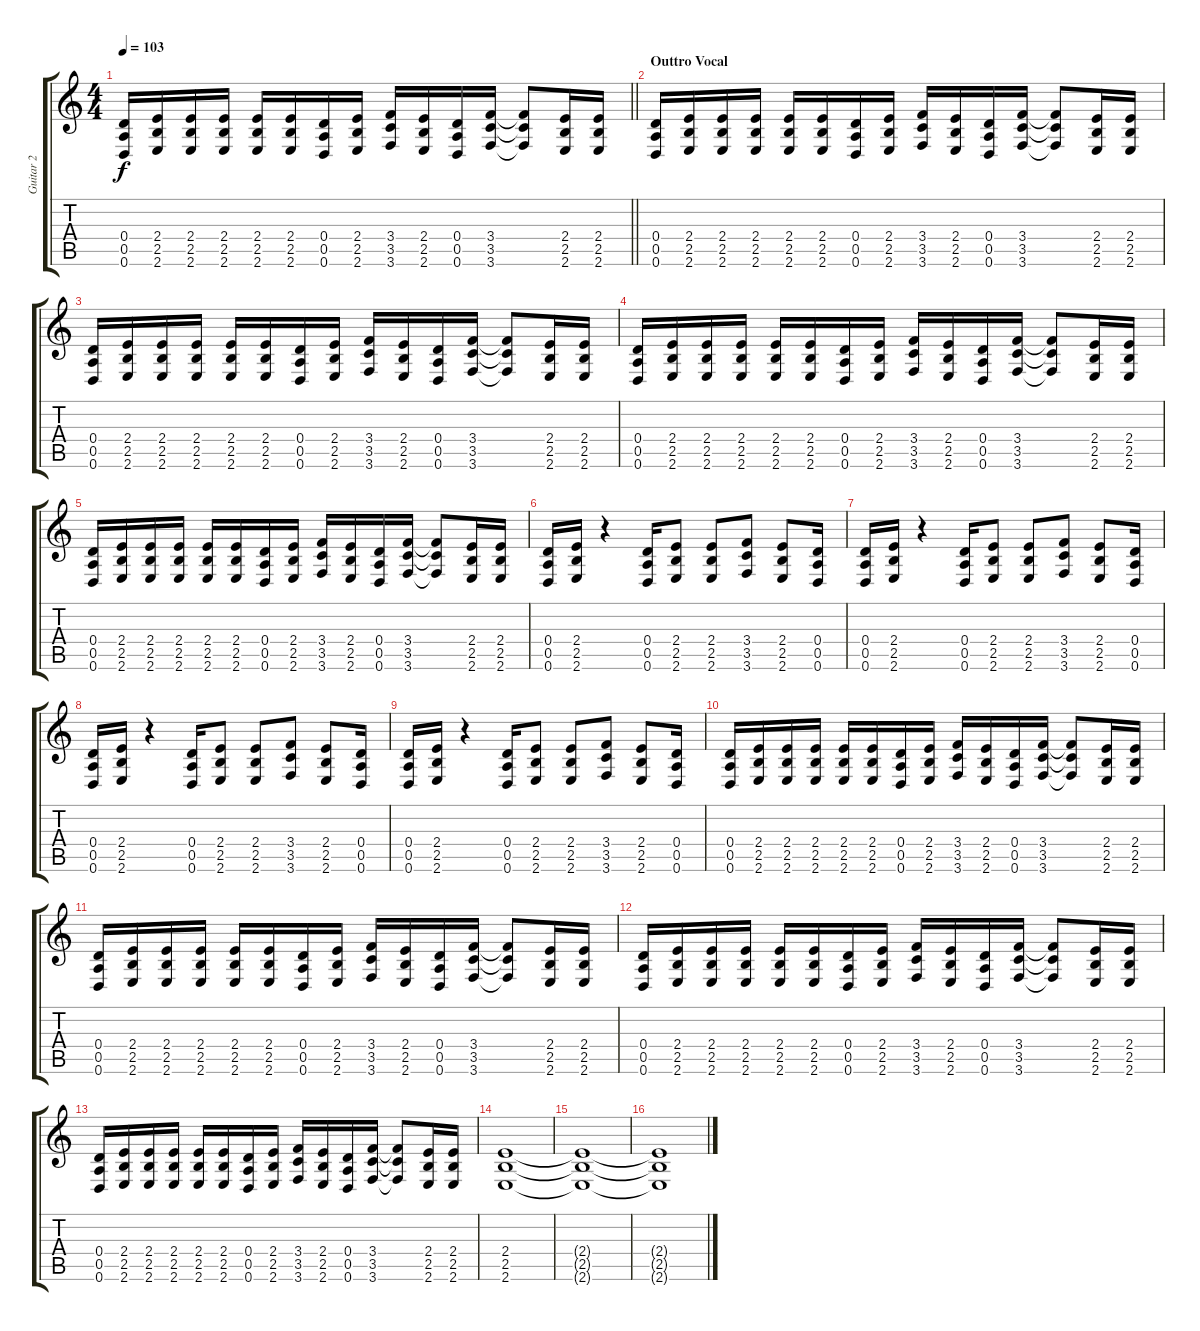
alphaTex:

\track ("Guitar 2" "Guitar 2") {instrument distortionguitar}
\staff {score tabs}
\tuning (E4 B3 G3 D3 A2 D2) {hide}
\ts (4 4)
\tempo 103
\clef g2
\barLineRight lightlight
\ks c
(0.4 0.5 0.6).16{dy f} (2.4 2.5 2.6).16 (2.4 2.5 2.6).16 (2.4 2.5 2.6).16 (2.4 2.5 2.6).16 (2.4 2.5 2.6).16 (0.4 0.5 0.6).16 (2.4 2.5 2.6).16 (3.4 3.5 3.6).16 (2.4 2.5 2.6).16 (0.4 0.5 0.6).16 (3.4 3.5 3.6).16 (3.4{t} 3.5{t} 3.6{t}).8 (2.4 2.5 2.6).16 (2.4 2.5 2.6).16 |
\section ("" "Outtro Vocal")
(0.4 0.5 0.6).16 (2.4 2.5 2.6).16 (2.4 2.5 2.6).16 (2.4 2.5 2.6).16 (2.4 2.5 2.6).16 (2.4 2.5 2.6).16 (0.4 0.5 0.6).16 (2.4 2.5 2.6).16 (3.4 3.5 3.6).16 (2.4 2.5 2.6).16 (0.4 0.5 0.6).16 (3.4 3.5 3.6).16 (3.4{t} 3.5{t} 3.6{t}).8 (2.4 2.5 2.6).16 (2.4 2.5 2.6).16 |
(0.4 0.5 0.6).16 (2.4 2.5 2.6).16 (2.4 2.5 2.6).16 (2.4 2.5 2.6).16 (2.4 2.5 2.6).16 (2.4 2.5 2.6).16 (0.4 0.5 0.6).16 (2.4 2.5 2.6).16 (3.4 3.5 3.6).16 (2.4 2.5 2.6).16 (0.4 0.5 0.6).16 (3.4 3.5 3.6).16 (3.4{t} 3.5{t} 3.6{t}).8 (2.4 2.5 2.6).16 (2.4 2.5 2.6).16 |
(0.4 0.5 0.6).16 (2.4 2.5 2.6).16 (2.4 2.5 2.6).16 (2.4 2.5 2.6).16 (2.4 2.5 2.6).16 (2.4 2.5 2.6).16 (0.4 0.5 0.6).16 (2.4 2.5 2.6).16 (3.4 3.5 3.6).16 (2.4 2.5 2.6).16 (0.4 0.5 0.6).16 (3.4 3.5 3.6).16 (3.4{t} 3.5{t} 3.6{t}).8 (2.4 2.5 2.6).16 (2.4 2.5 2.6).16 |
(0.4 0.5 0.6).16 (2.4 2.5 2.6).16 (2.4 2.5 2.6).16 (2.4 2.5 2.6).16 (2.4 2.5 2.6).16 (2.4 2.5 2.6).16 (0.4 0.5 0.6).16 (2.4 2.5 2.6).16 (3.4 3.5 3.6).16 (2.4 2.5 2.6).16 (0.4 0.5 0.6).16 (3.4 3.5 3.6).16 (3.4{t} 3.5{t} 3.6{t}).8 (2.4 2.5 2.6).16 (2.4 2.5 2.6).16 |
(0.4 0.5 0.6).16 (2.4 2.5 2.6).16 r.4 (0.4 0.5 0.6).16 (2.4 2.5 2.6).8 (2.4 2.5 2.6).8 (3.4 3.5 3.6).8 (2.4 2.5 2.6).8 (0.4 0.5 0.6).16 |
(0.4 0.5 0.6).16 (2.4 2.5 2.6).16 r.4 (0.4 0.5 0.6).16 (2.4 2.5 2.6).8 (2.4 2.5 2.6).8 (3.4 3.5 3.6).8 (2.4 2.5 2.6).8 (0.4 0.5 0.6).16 |
(0.4 0.5 0.6).16 (2.4 2.5 2.6).16 r.4 (0.4 0.5 0.6).16 (2.4 2.5 2.6).8 (2.4 2.5 2.6).8 (3.4 3.5 3.6).8 (2.4 2.5 2.6).8 (0.4 0.5 0.6).16 |
(0.4 0.5 0.6).16 (2.4 2.5 2.6).16 r.4 (0.4 0.5 0.6).16 (2.4 2.5 2.6).8 (2.4 2.5 2.6).8 (3.4 3.5 3.6).8 (2.4 2.5 2.6).8 (0.4 0.5 0.6).16 |
(0.4 0.5 0.6).16 (2.4 2.5 2.6).16 (2.4 2.5 2.6).16 (2.4 2.5 2.6).16 (2.4 2.5 2.6).16 (2.4 2.5 2.6).16 (0.4 0.5 0.6).16 (2.4 2.5 2.6).16 (3.4 3.5 3.6).16 (2.4 2.5 2.6).16 (0.4 0.5 0.6).16 (3.4 3.5 3.6).16 (3.4{t} 3.5{t} 3.6{t}).8 (2.4 2.5 2.6).16 (2.4 2.5 2.6).16 |
(0.4 0.5 0.6).16 (2.4 2.5 2.6).16 (2.4 2.5 2.6).16 (2.4 2.5 2.6).16 (2.4 2.5 2.6).16 (2.4 2.5 2.6).16 (0.4 0.5 0.6).16 (2.4 2.5 2.6).16 (3.4 3.5 3.6).16 (2.4 2.5 2.6).16 (0.4 0.5 0.6).16 (3.4 3.5 3.6).16 (3.4{t} 3.5{t} 3.6{t}).8 (2.4 2.5 2.6).16 (2.4 2.5 2.6).16 |
(0.4 0.5 0.6).16 (2.4 2.5 2.6).16 (2.4 2.5 2.6).16 (2.4 2.5 2.6).16 (2.4 2.5 2.6).16 (2.4 2.5 2.6).16 (0.4 0.5 0.6).16 (2.4 2.5 2.6).16 (3.4 3.5 3.6).16 (2.4 2.5 2.6).16 (0.4 0.5 0.6).16 (3.4 3.5 3.6).16 (3.4{t} 3.5{t} 3.6{t}).8 (2.4 2.5 2.6).16 (2.4 2.5 2.6).16 |
(0.4 0.5 0.6).16 (2.4 2.5 2.6).16 (2.4 2.5 2.6).16 (2.4 2.5 2.6).16 (2.4 2.5 2.6).16 (2.4 2.5 2.6).16 (0.4 0.5 0.6).16 (2.4 2.5 2.6).16 (3.4 3.5 3.6).16 (2.4 2.5 2.6).16 (0.4 0.5 0.6).16 (3.4 3.5 3.6).16 (3.4{t} 3.5{t} 3.6{t}).8 (2.4 2.5 2.6).16 (2.4 2.5 2.6).16 |
(2.4 2.5 2.6).1 |
(2.4{t} 2.5{t} 2.6{t}).1 |
(2.4{t} 2.5{t} 2.6{t}).1
